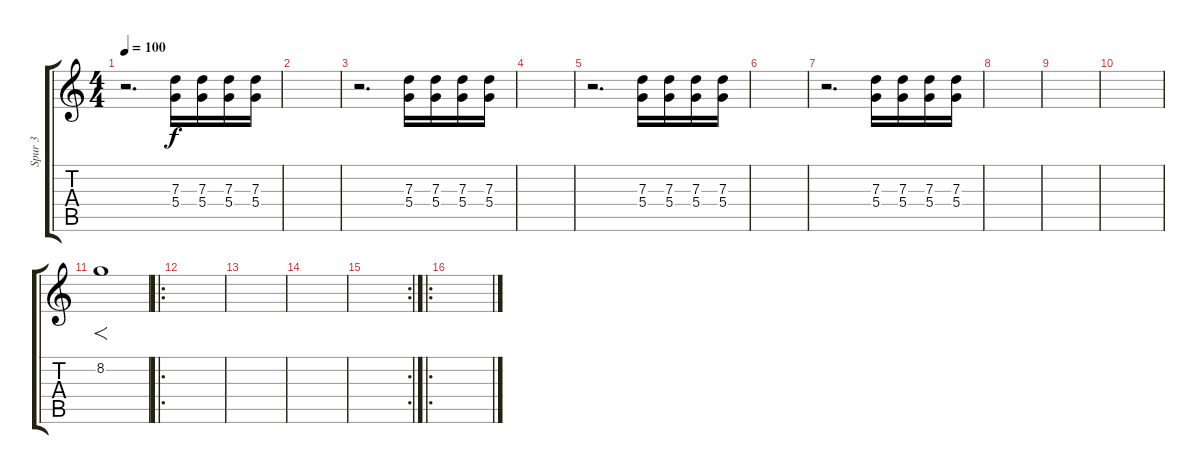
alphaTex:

\track ("Spur 3" "Spur 3") {instrument overdrivenguitar}
\staff {score tabs}
\tuning (E4 B3 G3 D3 A2 E2) {hide}
\ts (4 4)
\tempo 100
\clef g2
\ks c
r.2{d dy f} (7.3 5.4).16 (7.3 5.4).16 (7.3 5.4).16 (7.3 5.4).16 |
|
r.2{d} (7.3 5.4).16 (7.3 5.4).16 (7.3 5.4).16 (7.3 5.4).16 |
|
r.2{d} (7.3 5.4).16 (7.3 5.4).16 (7.3 5.4).16 (7.3 5.4).16 |
|
r.2{d} (7.3 5.4).16 (7.3 5.4).16 (7.3 5.4).16 (7.3 5.4).16 |
|
|
|
8.2.1{f} |
\ro
|
|
|
\rc 2
|
\ro
